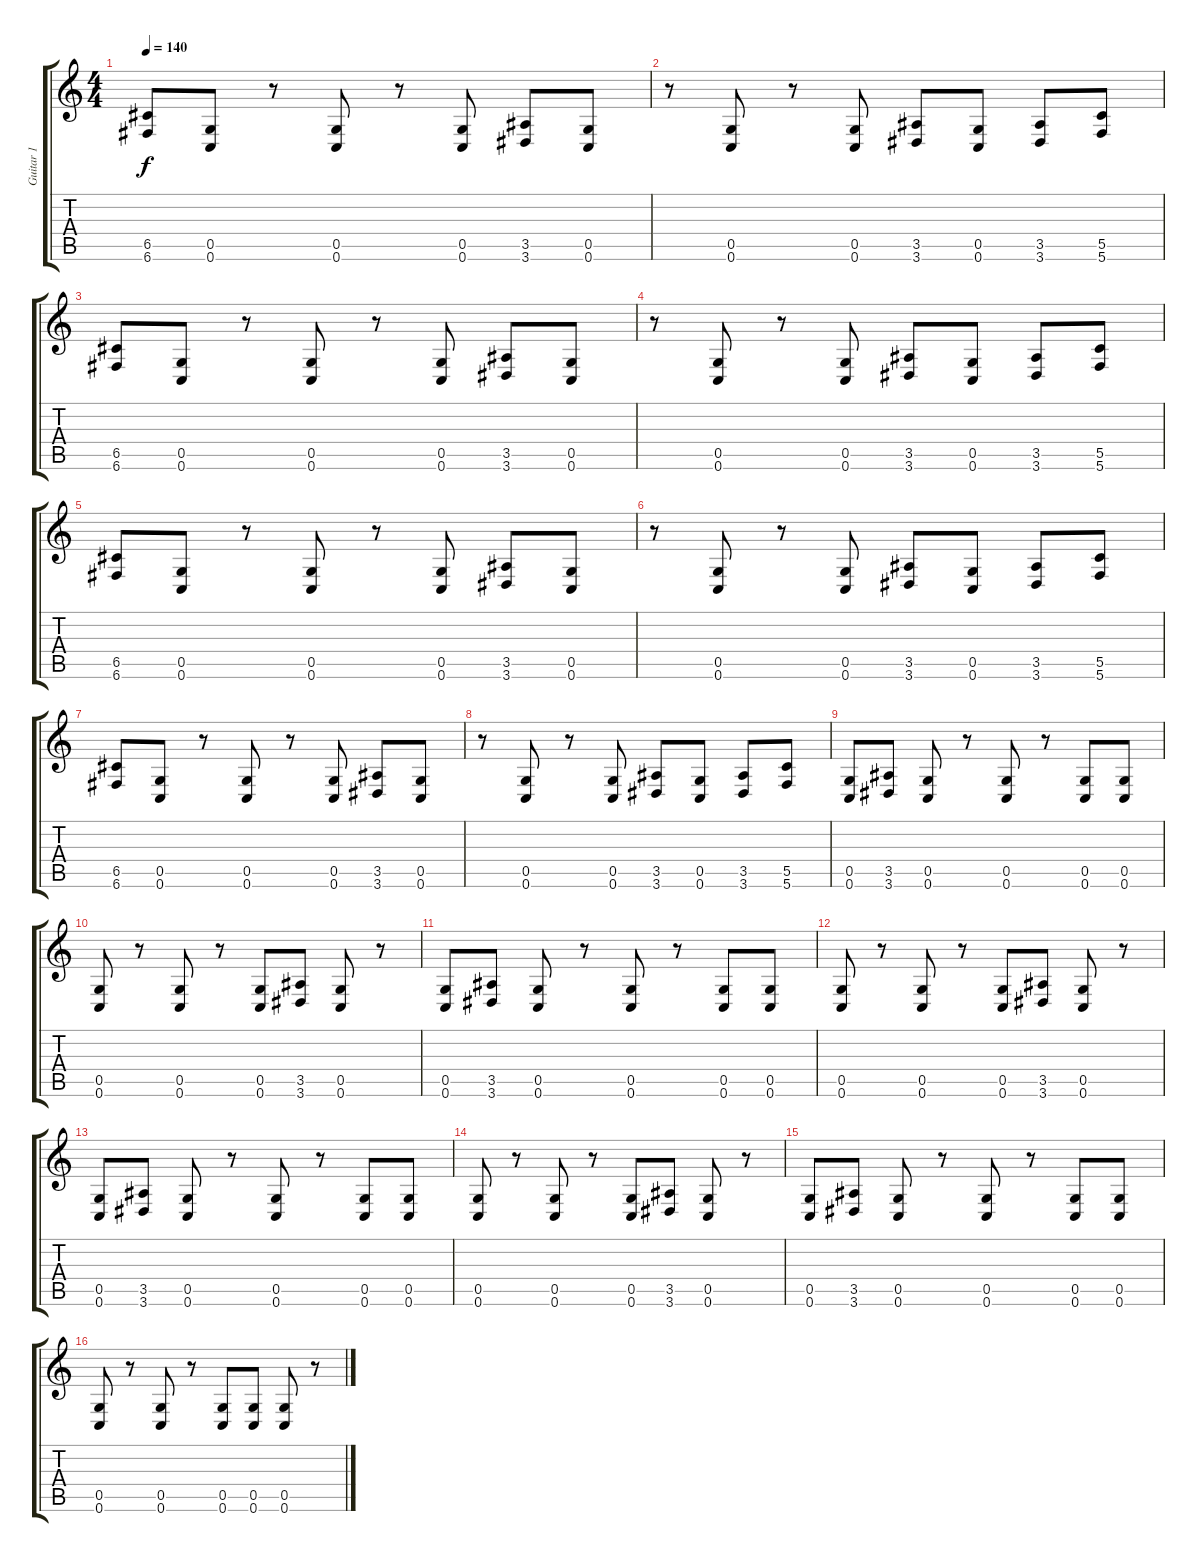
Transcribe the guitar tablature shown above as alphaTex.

\track ("Guitar 1" "Guitar 1") {instrument distortionguitar}
\staff {score tabs}
\tuning (D4 A3 F3 C3 G2 C2) {hide}
\ts (4 4)
\tempo 140
\clef g2
\ks c
(6.5 6.6).8{dy f} (0.5 0.6).8 r.8 (0.5 0.6).8 r.8 (0.5 0.6).8 (3.5 3.6).8 (0.5 0.6).8 |
r.8 (0.5 0.6).8 r.8 (0.5 0.6).8 (3.5 3.6).8 (0.5 0.6).8 (3.5 3.6).8 (5.5 5.6).8 |
(6.5 6.6).8 (0.5 0.6).8 r.8 (0.5 0.6).8 r.8 (0.5 0.6).8 (3.5 3.6).8 (0.5 0.6).8 |
r.8 (0.5 0.6).8 r.8 (0.5 0.6).8 (3.5 3.6).8 (0.5 0.6).8 (3.5 3.6).8 (5.5 5.6).8 |
(6.5 6.6).8 (0.5 0.6).8 r.8 (0.5 0.6).8 r.8 (0.5 0.6).8 (3.5 3.6).8 (0.5 0.6).8 |
r.8 (0.5 0.6).8 r.8 (0.5 0.6).8 (3.5 3.6).8 (0.5 0.6).8 (3.5 3.6).8 (5.5 5.6).8 |
(6.5 6.6).8 (0.5 0.6).8 r.8 (0.5 0.6).8 r.8 (0.5 0.6).8 (3.5 3.6).8 (0.5 0.6).8 |
r.8 (0.5 0.6).8 r.8 (0.5 0.6).8 (3.5 3.6).8 (0.5 0.6).8 (3.5 3.6).8 (5.5 5.6).8 |
(0.5 0.6).8 (3.5 3.6).8 (0.5 0.6).8 r.8 (0.5 0.6).8 r.8 (0.5 0.6).8 (0.5 0.6).8 |
(0.5 0.6).8 r.8 (0.5 0.6).8 r.8 (0.5 0.6).8 (3.5 3.6).8 (0.5 0.6).8 r.8 |
(0.5 0.6).8 (3.5 3.6).8 (0.5 0.6).8 r.8 (0.5 0.6).8 r.8 (0.5 0.6).8 (0.5 0.6).8 |
(0.5 0.6).8 r.8 (0.5 0.6).8 r.8 (0.5 0.6).8 (3.5 3.6).8 (0.5 0.6).8 r.8 |
(0.5 0.6).8 (3.5 3.6).8 (0.5 0.6).8 r.8 (0.5 0.6).8 r.8 (0.5 0.6).8 (0.5 0.6).8 |
(0.5 0.6).8 r.8 (0.5 0.6).8 r.8 (0.5 0.6).8 (3.5 3.6).8 (0.5 0.6).8 r.8 |
(0.5 0.6).8 (3.5 3.6).8 (0.5 0.6).8 r.8 (0.5 0.6).8 r.8 (0.5 0.6).8 (0.5 0.6).8 |
(0.5 0.6).8 r.8 (0.5 0.6).8 r.8 (0.5 0.6).8 (0.5 0.6).8 (0.5 0.6).8 r.8
